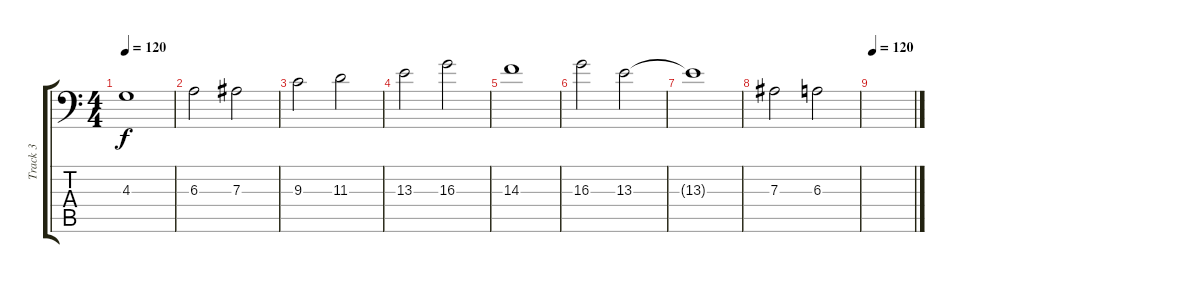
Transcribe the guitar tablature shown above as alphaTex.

\track ("Track 3" "Track 3") {instrument pad8sweep}
\staff {score tabs}
\tuning (C4 G3 Eb3 Bb2 F2 Bb1) {hide}
\ts (4 4)
\tempo 120
\tempo 135
\tempo 120
\clef f4
\ks c
4.3.1{dy f instrument pad8sweep} |
6.3.2 7.3.2 |
9.3.2 11.3.2 |
13.3.2 16.3.2 |
14.3.1 |
16.3.2 13.3.2 |
13.3{t}.1 |
7.3.2 6.3.2 |
\tempo 120
